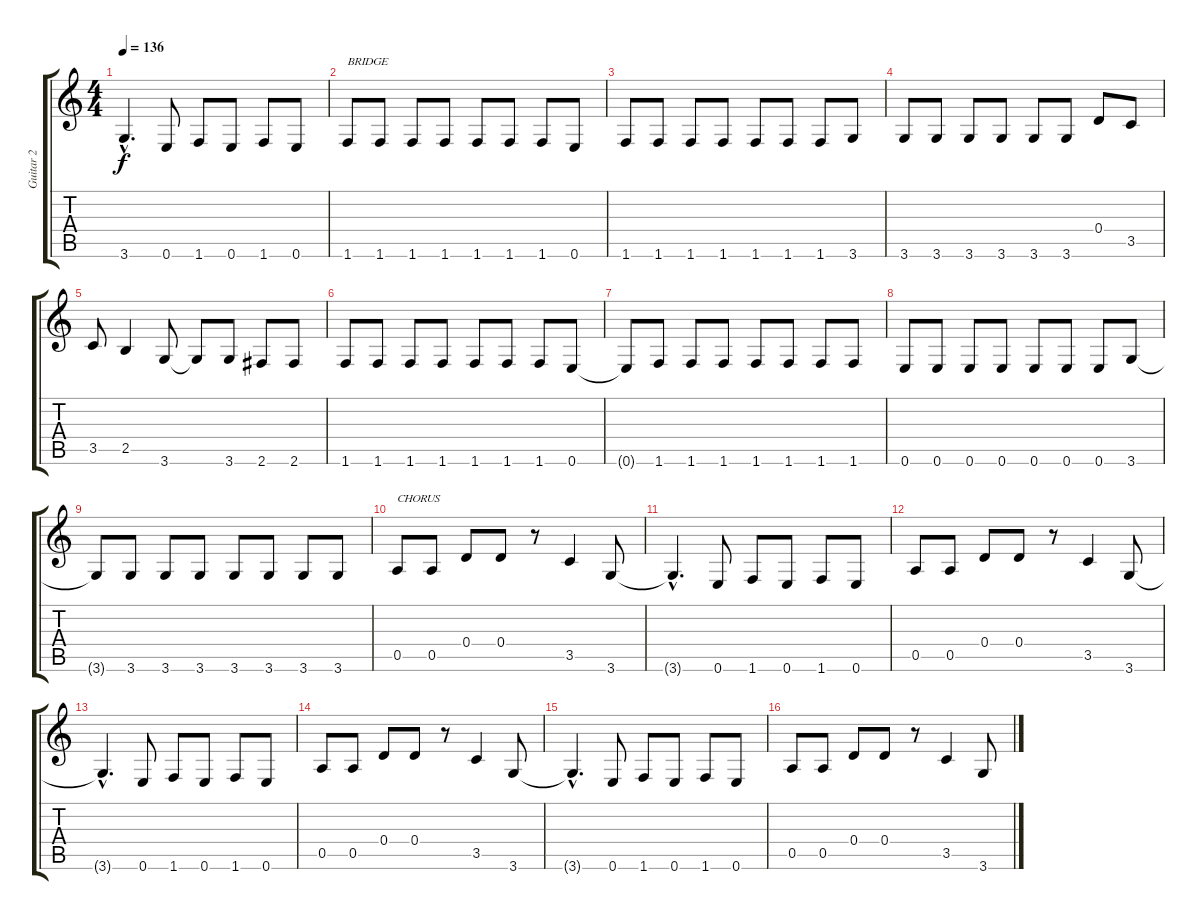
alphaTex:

\track ("Guitar 2" "Guitar 2") {instrument distortionguitar}
\staff {score tabs}
\tuning (E4 B3 G3 D3 A2 E2) {hide}
\ts (4 4)
\tempo 136
\clef g2
\ks c
3.6{hac t}.4{d dy f} 0.6.8 1.6.8 0.6.8 1.6.8 0.6.8 |
1.6.8{txt "BRIDGE"} 1.6.8 1.6.8 1.6.8 1.6.8 1.6.8 1.6.8 0.6.8 |
1.6.8 1.6.8 1.6.8 1.6.8 1.6.8 1.6.8 1.6.8 3.6.8 |
3.6.8 3.6.8 3.6.8 3.6.8 3.6.8 3.6.8 0.4.8 3.5.8 |
3.5.8 2.5.4 3.6.8 3.6{t}.8 3.6.8 2.6.8 2.6.8 |
1.6.8 1.6.8 1.6.8 1.6.8 1.6.8 1.6.8 1.6.8 0.6.8 |
0.6{t}.8 1.6.8 1.6.8 1.6.8 1.6.8 1.6.8 1.6.8 1.6.8 |
0.6.8 0.6.8 0.6.8 0.6.8 0.6.8 0.6.8 0.6.8 3.6.8 |
3.6{t}.8 3.6.8 3.6.8 3.6.8 3.6.8 3.6.8 3.6.8 3.6.8 |
0.5.8{txt "CHORUS"} 0.5.8 0.4.8 0.4.8 r.8 3.5.4 3.6.8 |
3.6{hac t}.4{d} 0.6.8 1.6.8 0.6.8 1.6.8 0.6.8 |
0.5.8 0.5.8 0.4.8 0.4.8 r.8 3.5.4 3.6.8 |
3.6{hac t}.4{d} 0.6.8 1.6.8 0.6.8 1.6.8 0.6.8 |
0.5.8 0.5.8 0.4.8 0.4.8 r.8 3.5.4 3.6.8 |
3.6{hac t}.4{d} 0.6.8 1.6.8 0.6.8 1.6.8 0.6.8 |
0.5.8 0.5.8 0.4.8 0.4.8 r.8 3.5.4 3.6.8
